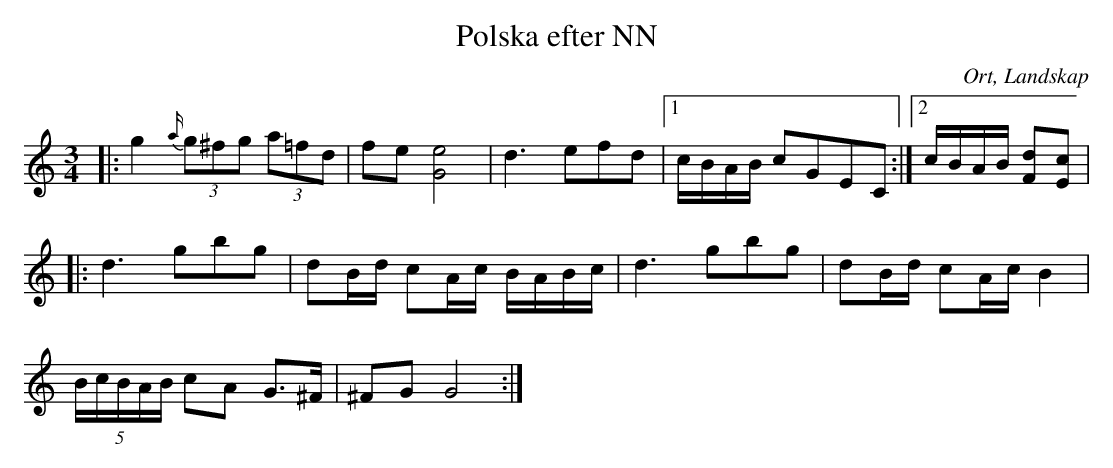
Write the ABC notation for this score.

X:1
T:Polska efter NN
O:Ort, Landskap
M:3/4
L:1/8
K:C
|:g2 {a/}(3g^fg (3a=fd|fe [G4e4]|d3 efd|1c/B/A/B/ cGEC:|2 c/B/A/B/ [Fd][Ec]|
|:d3 gbg| dB/d/ cA/c/ B/A/B/c/| d3 gbg| dB/d/ cA/c/ B2|
(5B/c/B/A/B/ cA G>^F| ^FG G4 :|
